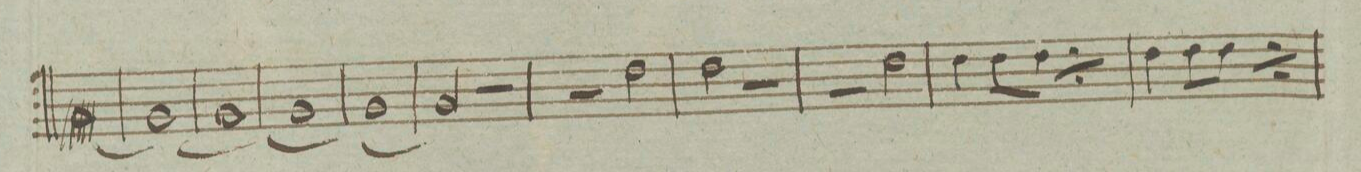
**kern	**dynam
*I"Cornu. Primo in F	*
*clefG2	*
*k[]	*
*met(c|)	*
*M2/2	*
[1c/	.
=247	=247
1c/_	.
=248	=248
1c/_	.
=249	=249
1c/_	.
=250	=250
2c/]	.
2r	.
=251	=251
2r	.
2g\	.
=252	=252
2g\	.
2r	.
=253	=253
2r	.
2g\	.
=254	=254
4g\	.
8g\L	.
8g\J	.
*rep	*
4g\	.
8g\L	.
8g\J	.
*Xrep	*
=255	=255
4g\	.
8g\L	.
8g\J	.
*rep	*
4g\	.
8g\L	.
8g\J	.
*Xrep	*
=256	=256
*-	*-
